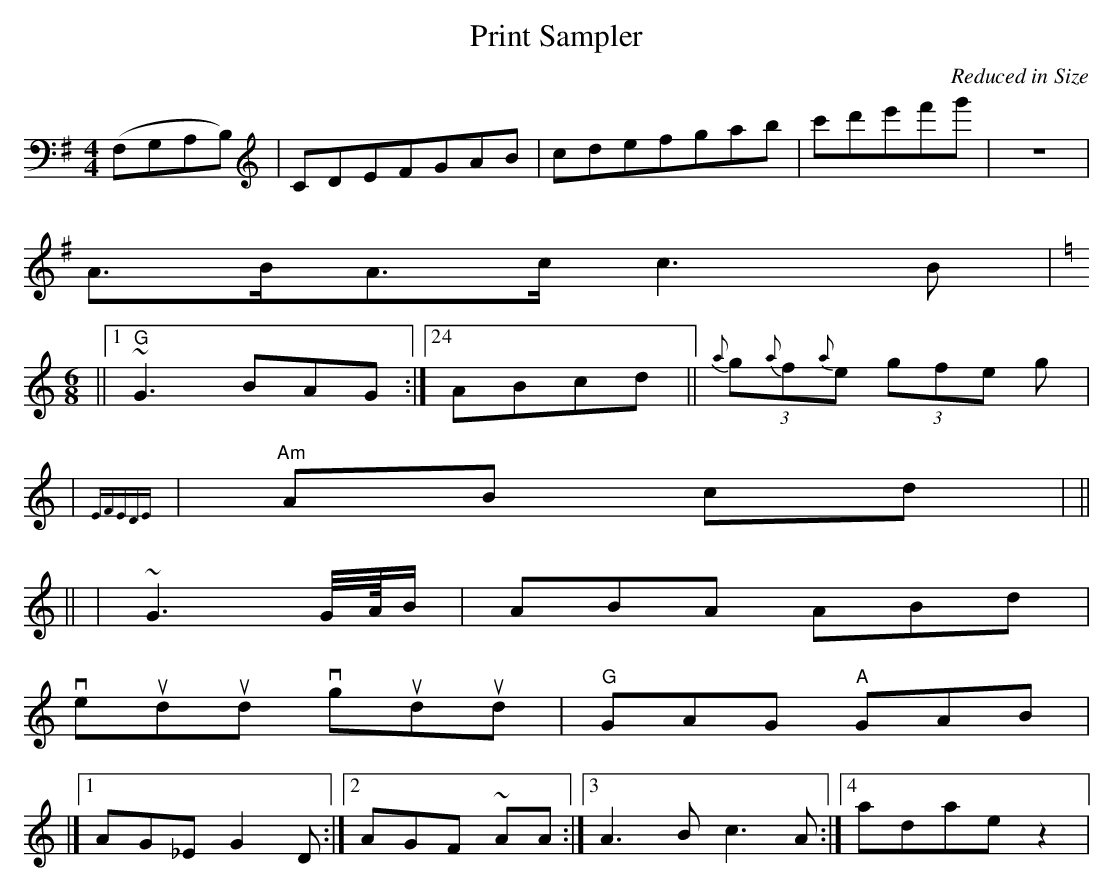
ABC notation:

X:1
T:Print Sampler
C:Reduced in Size
L:1/8
M:4/4
K:G
(F,G,A,B,)|CDEFGAB|cdefgab|c'd'e'f'g'|z8|
A>BA>c  c2>B2|
K:Amin
M:6/8
||1"G"~G3 BAG:|24ABcd +G2d2+|| (3{a}g{a}f{a}e (3gfe g|
 |{EFEDE} +EA+ +de++egb++dfb+|"Am"AB cd| ||
|| |~G3 G/4A/8B/2|ABA ABd|
veudud vgudud|"G"GAG "A"GAB|
|]1AG_E G2-D:|]2AGF ~+E3A3+ AA:|3A3Bc3A:|4adae z2|
L:1/16  (7cdefgab||
